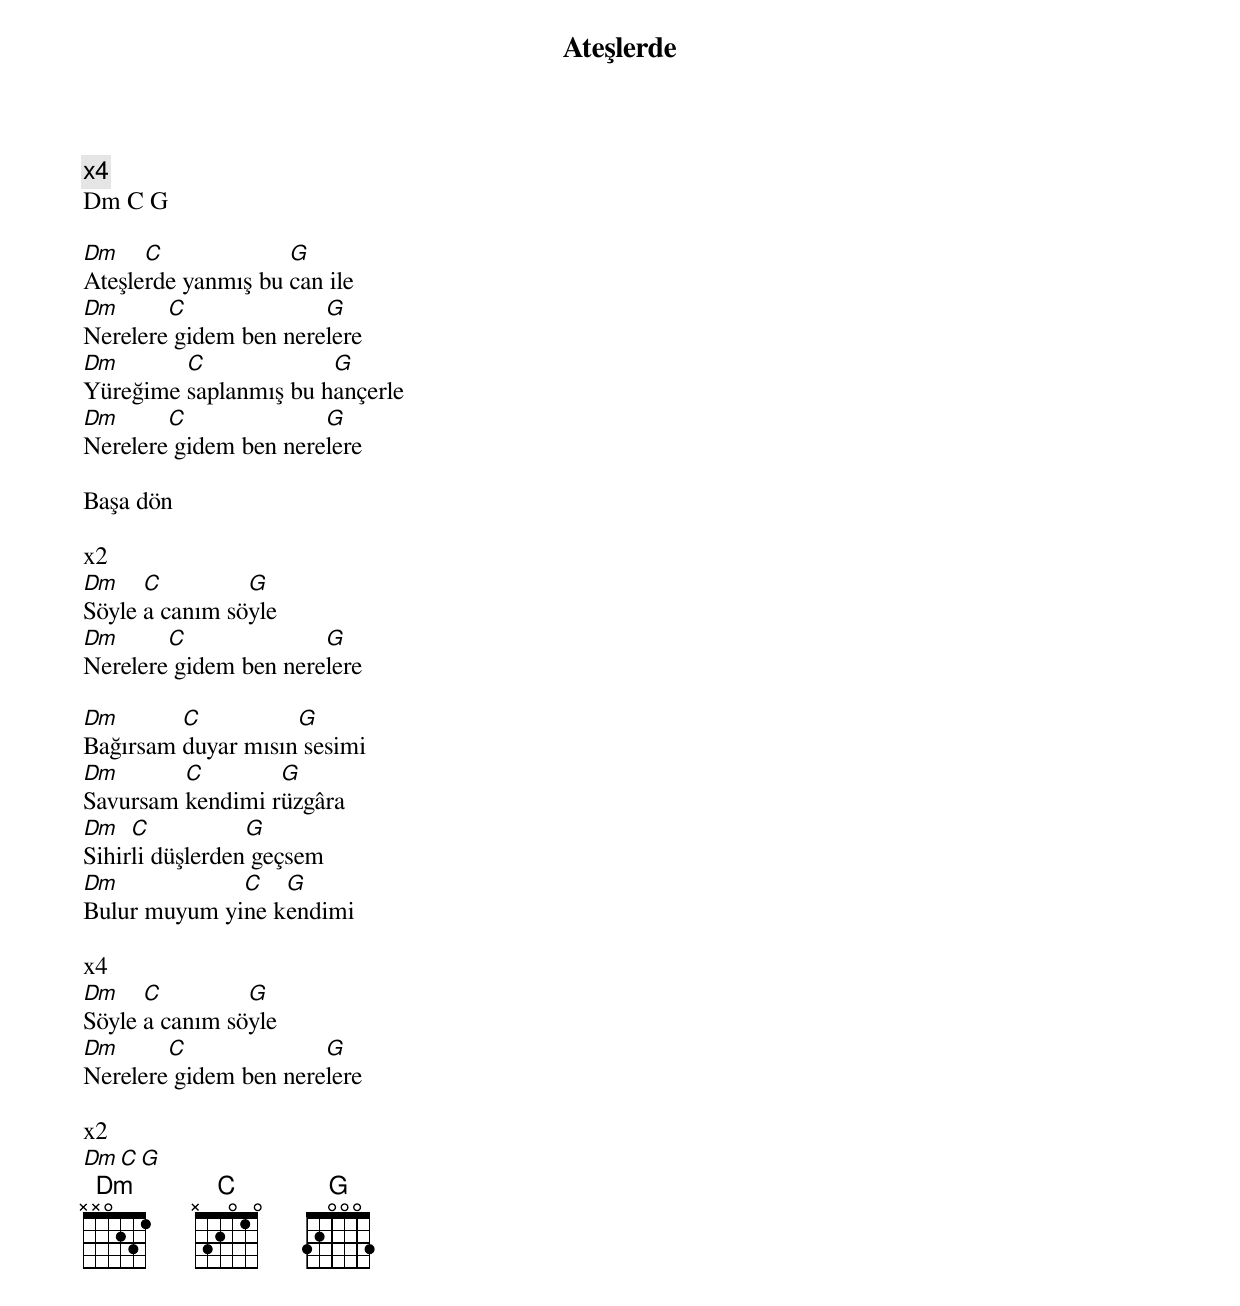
{title: Ateşlerde}
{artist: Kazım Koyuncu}

x4
Dm C G

Dm    C             G
Ateşlerde yanmış bu can ile
Dm      C              G
Nerelere gidem ben nerelere
Dm       C             G
Yüreğime saplanmış bu hançerle
Dm      C              G
Nerelere gidem ben nerelere

Başa dön

x2
Dm    C         G
Söyle a canım söyle
Dm      C              G
Nerelere gidem ben nerelere

Dm       C          G
Bağırsam duyar mısın sesimi
Dm       C        G
Savursam kendimi rüzgâra
Dm   C           G
Sihirli düşlerden geçsem
Dm            C   G
Bulur muyum yine kendimi

x4
Dm    C         G
Söyle a canım söyle
Dm      C              G
Nerelere gidem ben nerelere

x2
Dm C G
